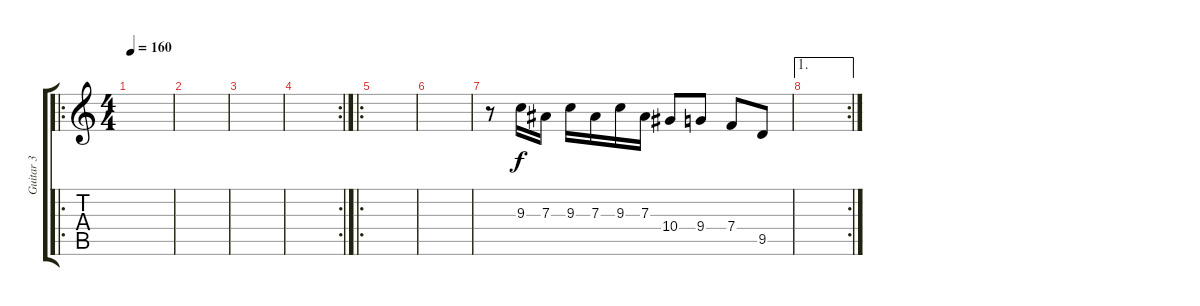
\track ("Guitar 3" "Guitar 3") {instrument distortionguitar}
\staff {score tabs}
\tuning (C4 G3 Eb3 Bb2 F2 C2) {hide}
\ro
\ts (4 4)
\tempo 160
\clef g2
\ks c
|
|
|
\rc 2
|
\ro
|
|
r.8 9.3.16 7.3.16 9.3.16 7.3.16 9.3.16 7.3.16 10.4.8 9.4.8 7.4.8 9.5.8 |
\ae 1
\rc 2
